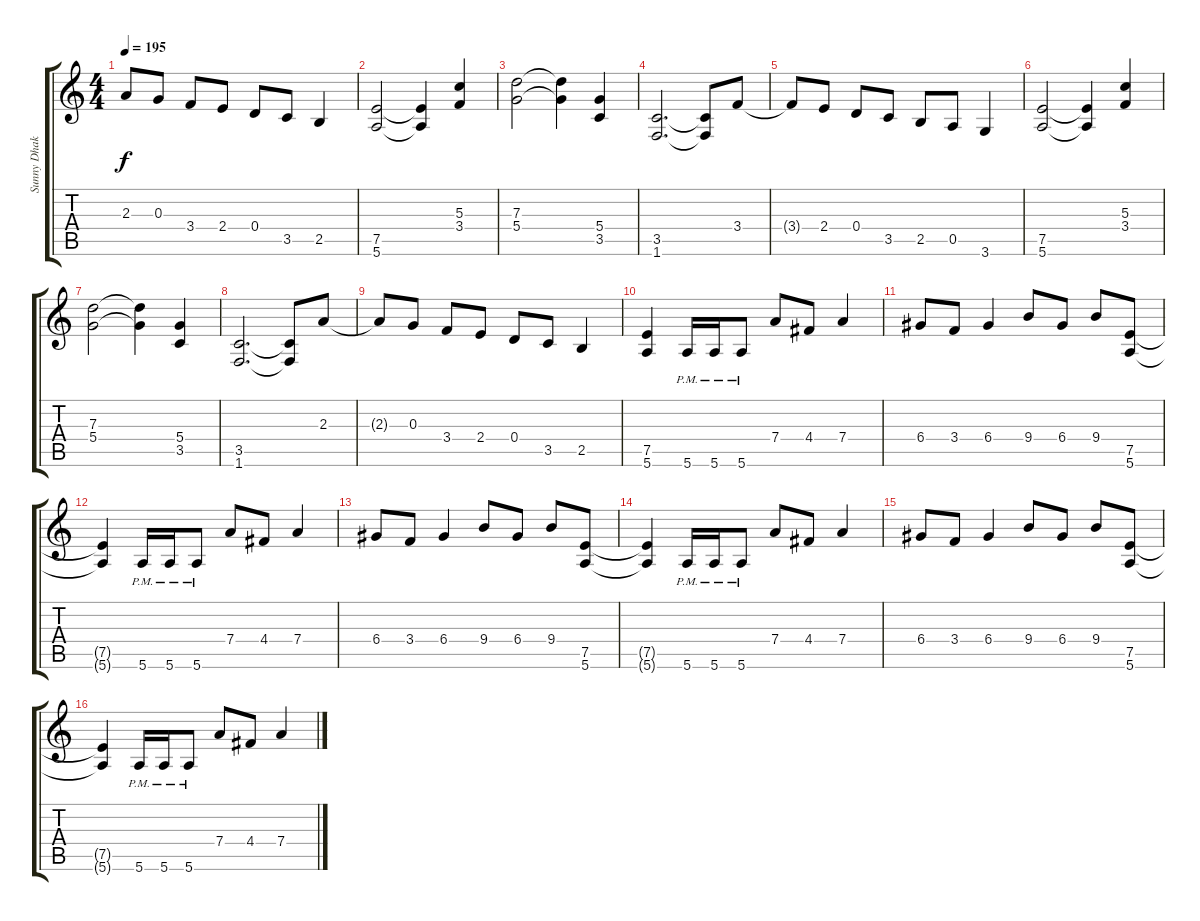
\track ("Sunny Dhak" "Sunny Dhak") {instrument distortionguitar}
\staff {score tabs}
\tuning (E4 B3 G3 D3 A2 E2) {hide}
\ts (4 4)
\tempo 195
\clef g2
\ks c
2.3{t}.8{dy f} 0.3.8 3.4.8 2.4.8 0.4.8 3.5.8 2.5.4 |
(7.5 5.6).2 (7.5{t} 5.6{t}).4 (5.3 3.4).4 |
(7.3 5.4).2 (7.3{t} 5.4{t}).4 (5.4 3.5).4 |
(3.5 1.6).2{d} (3.5{t} 1.6{t}).8 3.4.8 |
3.4{t}.8 2.4.8 0.4.8 3.5.8 2.5.8 0.5.8 3.6.4 |
(7.5 5.6).2 (7.5{t} 5.6{t}).4 (5.3 3.4).4 |
(7.3 5.4).2 (7.3{t} 5.4{t}).4 (5.4 3.5).4 |
(3.5 1.6).2{d} (3.5{t} 1.6{t}).8 2.3.8 |
2.3{t}.8 0.3.8 3.4.8 2.4.8 0.4.8 3.5.8 2.5.4 |
(7.5 5.6).4 5.6{pm}.16 5.6{pm}.16 5.6{pm}.8 7.4.8 4.4.8 7.4.4 |
6.4.8 3.4.8 6.4.4 9.4.8 6.4.8 9.4.8 (7.5 5.6).8 |
(7.5{t} 5.6{t}).4 5.6{pm}.16 5.6{pm}.16 5.6{pm}.8 7.4.8 4.4.8 7.4.4 |
6.4.8 3.4.8 6.4.4 9.4.8 6.4.8 9.4.8 (7.5 5.6).8 |
(7.5{t} 5.6{t}).4 5.6{pm}.16 5.6{pm}.16 5.6{pm}.8 7.4.8 4.4.8 7.4.4 |
6.4.8 3.4.8 6.4.4 9.4.8 6.4.8 9.4.8 (7.5 5.6).8 |
(7.5{t} 5.6{t}).4 5.6{pm}.16 5.6{pm}.16 5.6{pm}.8 7.4.8 4.4.8 7.4.4
